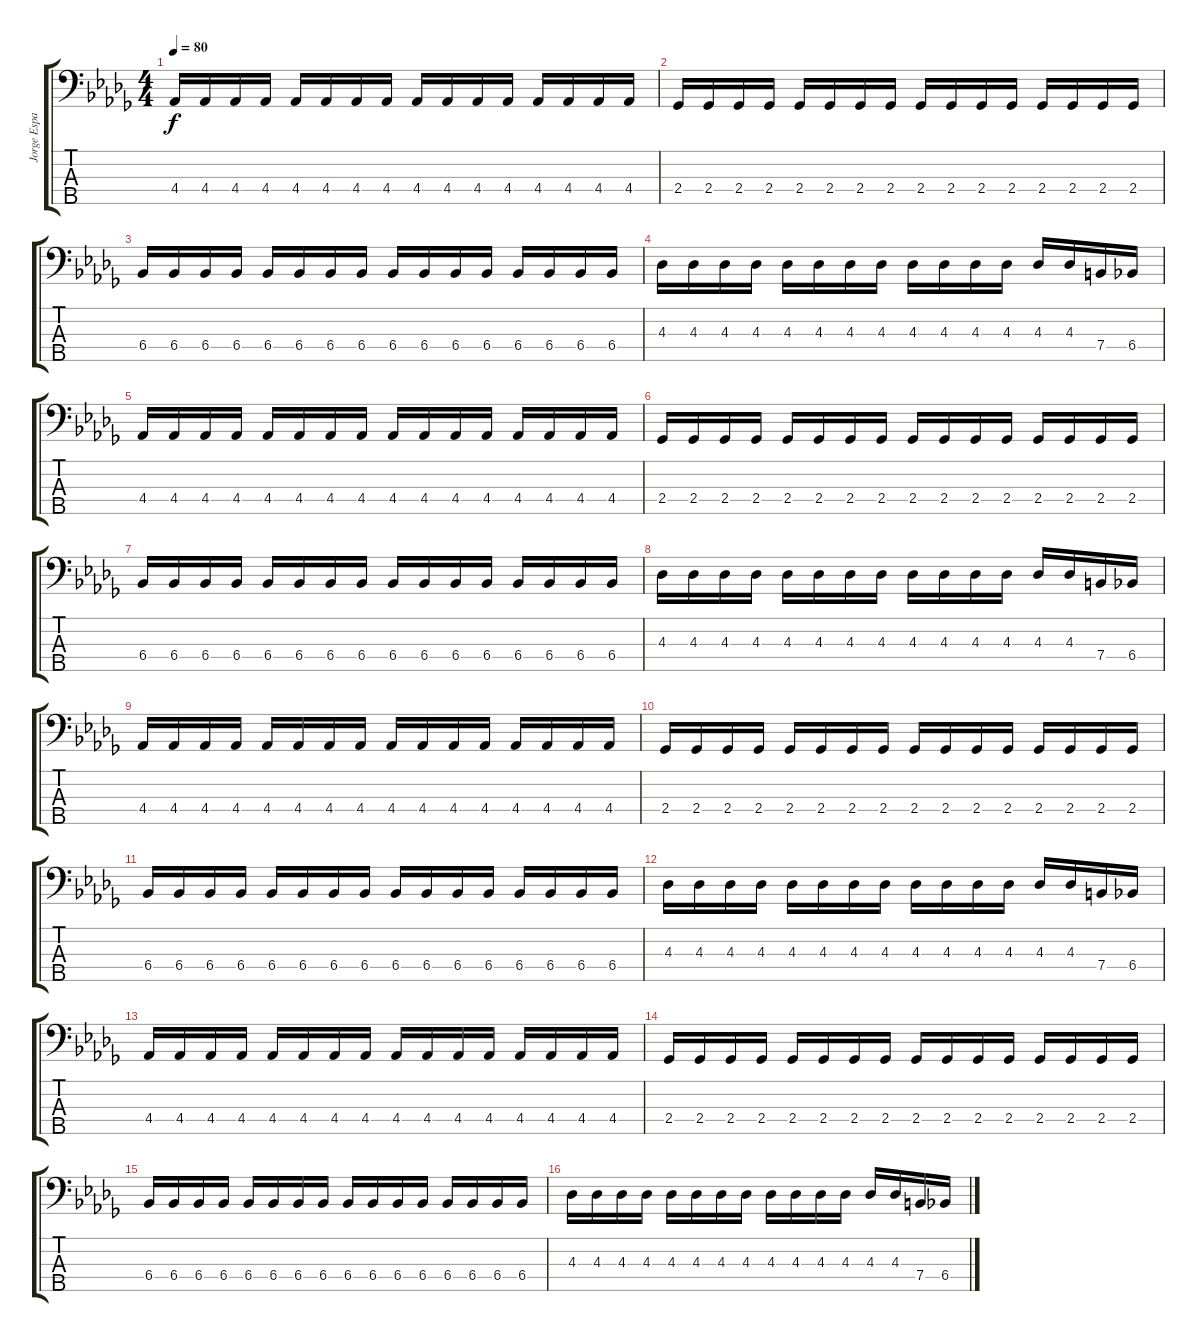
\track ("Jorge Espaderos" "Jorge Espa") {instrument electricbassfinger}
\staff {score tabs}
\tuning (G2 D2 A1 E1 B0) {hide}
\ts (4 4)
\tempo 80
\clef f4
\ks bbminor
4.4.16{dy f} 4.4.16 4.4.16 4.4.16 4.4.16 4.4.16 4.4.16 4.4.16 4.4.16 4.4.16 4.4.16 4.4.16 4.4.16 4.4.16 4.4.16 4.4.16 |
2.4.16 2.4.16 2.4.16 2.4.16 2.4.16 2.4.16 2.4.16 2.4.16 2.4.16 2.4.16 2.4.16 2.4.16 2.4.16 2.4.16 2.4.16 2.4.16 |
6.4.16 6.4.16 6.4.16 6.4.16 6.4.16 6.4.16 6.4.16 6.4.16 6.4.16 6.4.16 6.4.16 6.4.16 6.4.16 6.4.16 6.4.16 6.4.16 |
4.3.16 4.3.16 4.3.16 4.3.16 4.3.16 4.3.16 4.3.16 4.3.16 4.3.16 4.3.16 4.3.16 4.3.16 4.3.16 4.3.16 7.4.16 6.4.16 |
4.4.16 4.4.16 4.4.16 4.4.16 4.4.16 4.4.16 4.4.16 4.4.16 4.4.16 4.4.16 4.4.16 4.4.16 4.4.16 4.4.16 4.4.16 4.4.16 |
2.4.16 2.4.16 2.4.16 2.4.16 2.4.16 2.4.16 2.4.16 2.4.16 2.4.16 2.4.16 2.4.16 2.4.16 2.4.16 2.4.16 2.4.16 2.4.16 |
6.4.16 6.4.16 6.4.16 6.4.16 6.4.16 6.4.16 6.4.16 6.4.16 6.4.16 6.4.16 6.4.16 6.4.16 6.4.16 6.4.16 6.4.16 6.4.16 |
4.3.16 4.3.16 4.3.16 4.3.16 4.3.16 4.3.16 4.3.16 4.3.16 4.3.16 4.3.16 4.3.16 4.3.16 4.3.16 4.3.16 7.4.16 6.4.16 |
4.4.16 4.4.16 4.4.16 4.4.16 4.4.16 4.4.16 4.4.16 4.4.16 4.4.16 4.4.16 4.4.16 4.4.16 4.4.16 4.4.16 4.4.16 4.4.16 |
2.4.16 2.4.16 2.4.16 2.4.16 2.4.16 2.4.16 2.4.16 2.4.16 2.4.16 2.4.16 2.4.16 2.4.16 2.4.16 2.4.16 2.4.16 2.4.16 |
6.4.16 6.4.16 6.4.16 6.4.16 6.4.16 6.4.16 6.4.16 6.4.16 6.4.16 6.4.16 6.4.16 6.4.16 6.4.16 6.4.16 6.4.16 6.4.16 |
4.3.16 4.3.16 4.3.16 4.3.16 4.3.16 4.3.16 4.3.16 4.3.16 4.3.16 4.3.16 4.3.16 4.3.16 4.3.16 4.3.16 7.4.16 6.4.16 |
4.4.16 4.4.16 4.4.16 4.4.16 4.4.16 4.4.16 4.4.16 4.4.16 4.4.16 4.4.16 4.4.16 4.4.16 4.4.16 4.4.16 4.4.16 4.4.16 |
2.4.16 2.4.16 2.4.16 2.4.16 2.4.16 2.4.16 2.4.16 2.4.16 2.4.16 2.4.16 2.4.16 2.4.16 2.4.16 2.4.16 2.4.16 2.4.16 |
6.4.16 6.4.16 6.4.16 6.4.16 6.4.16 6.4.16 6.4.16 6.4.16 6.4.16 6.4.16 6.4.16 6.4.16 6.4.16 6.4.16 6.4.16 6.4.16 |
4.3.16 4.3.16 4.3.16 4.3.16 4.3.16 4.3.16 4.3.16 4.3.16 4.3.16 4.3.16 4.3.16 4.3.16 4.3.16 4.3.16 7.4.16 6.4.16
